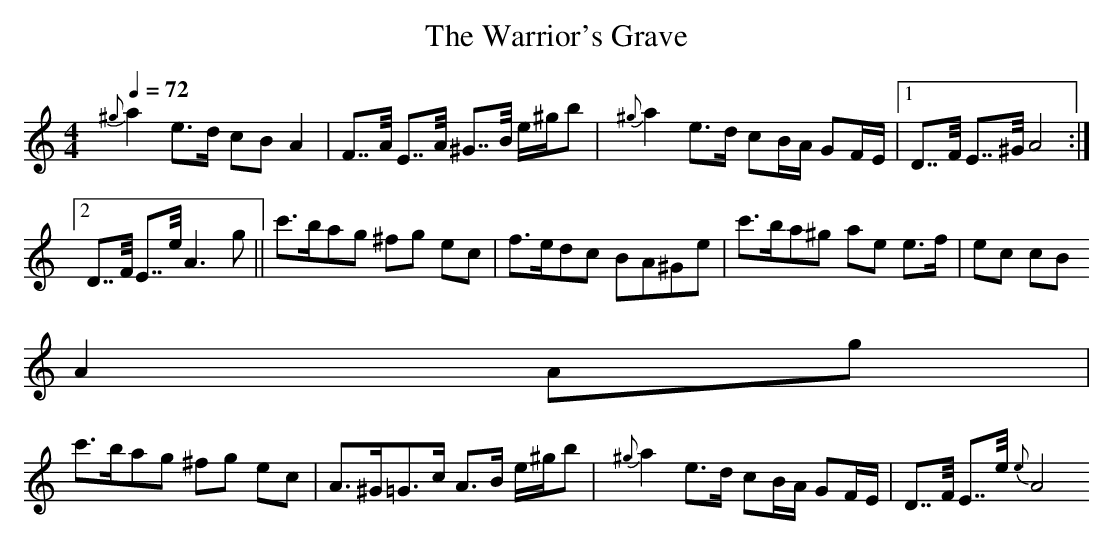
X:1
T:The Warrior's Grave
M:4/4
L:1/8
Q:1/4=72
K:A Minor % originally D minor, for the fiddle
{^g}a2e>d cB    A2   |   F>>A E>>A ^G>>B e/^g/b|\
{^g}a2e>d cB/A/ GF/E/|[1 D>>F E>>^G A4        :|
                      [2 D>>F E>>e  A3g       ||\
c'>bag ^fg ec|f>edc     BA^Ge     |    c'>ba^g ae    e>f  |ec   cB
A2Ag|
c'>bag ^fg ec|A>^G=G>c  A>B e/^g/b|{^g}a2  e>d cB/A/ GF/E/|D>>F E>>e {e}
A4 |]
